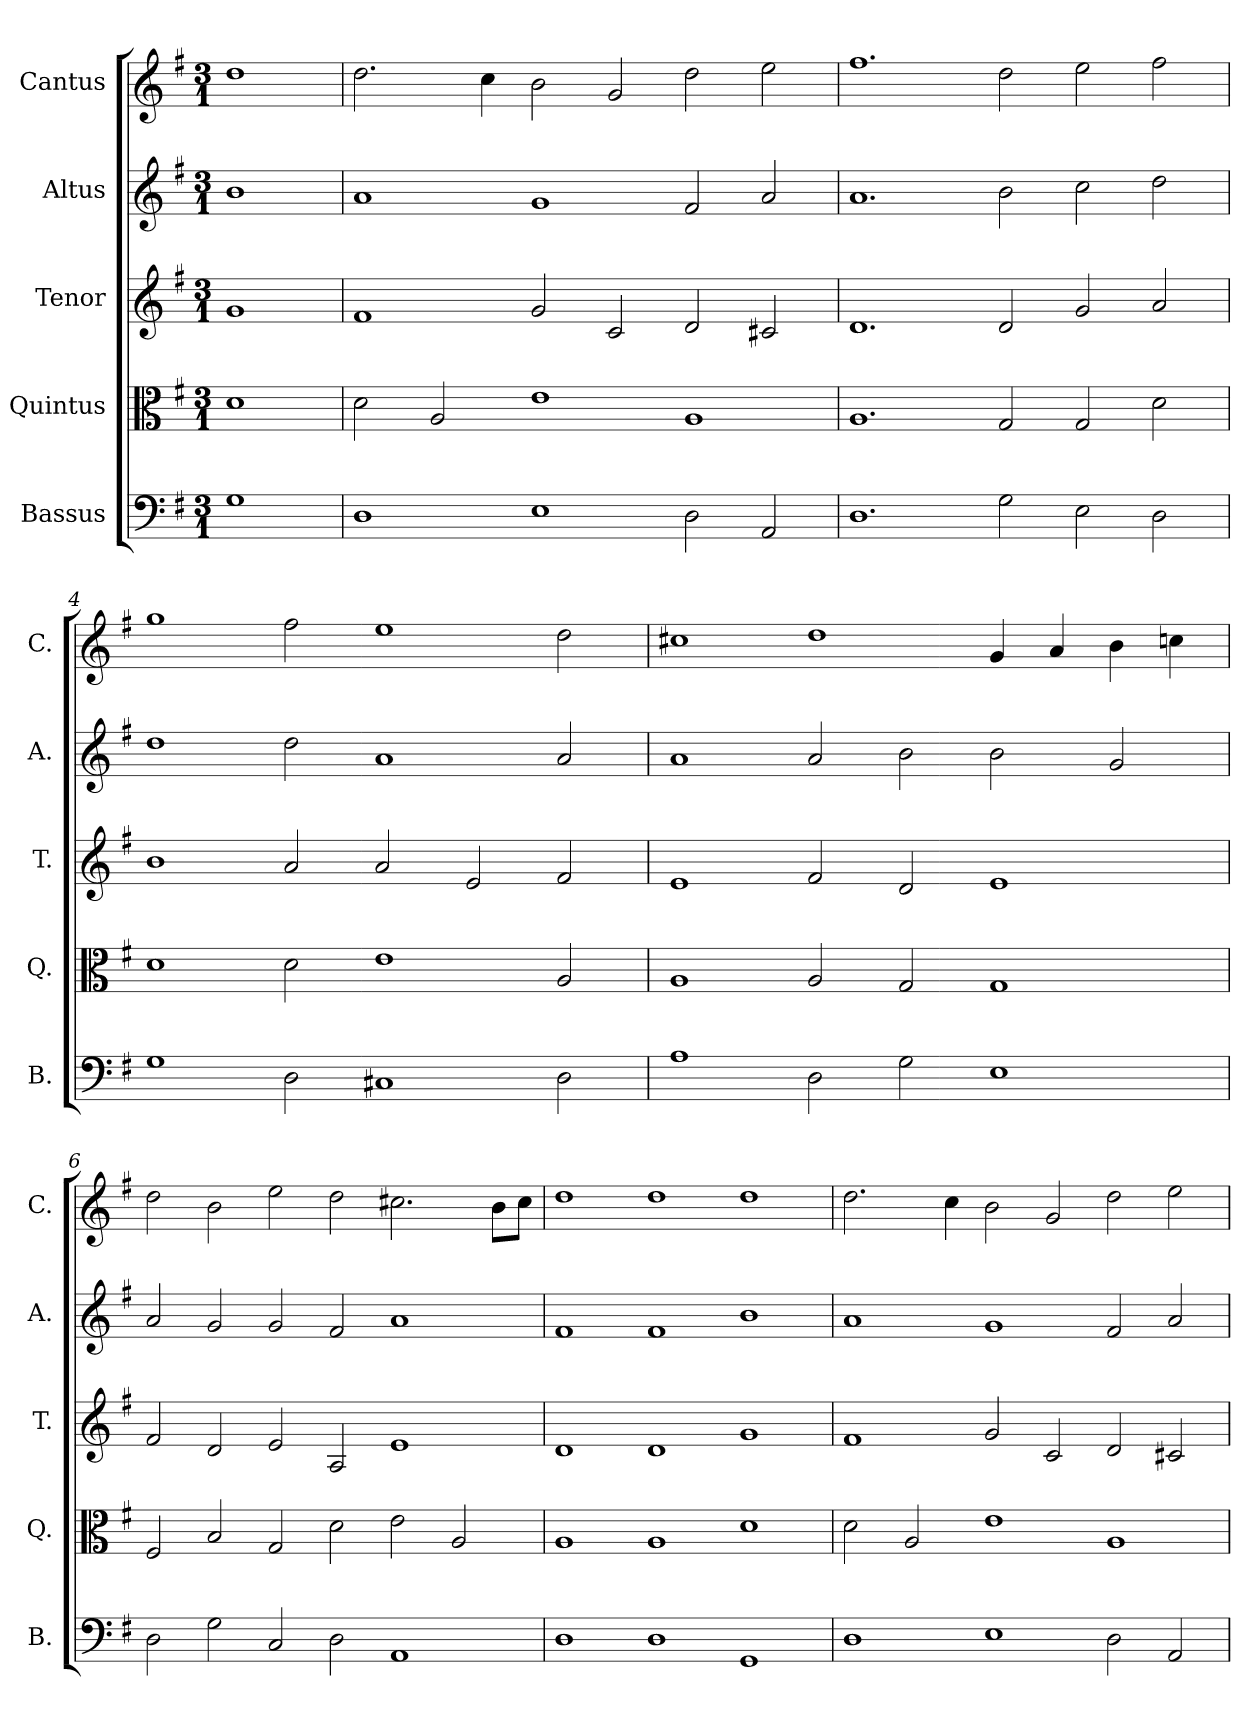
**kern	**kern	**kern	**kern	**kern
*part5	*part4	*part3	*part2	*part1
*staff5	*staff4	*staff3	*staff2	*staff1
*I"Bassus	*I"Quintus	*I"Tenor	*I"Altus	*I"Cantus
*I'B.	*I'Q.	*I'T.	*I'A.	*I'C.
*clefF4	*clefC3	*clefG2	*clefG2	*clefG2
*k[f#]	*k[f#]	*k[f#]	*k[f#]	*k[f#]
*G:	*G:	*G:	*G:	*G:
*M3/1	*M3/1	*M3/1	*M3/1	*M3/1
=1	=1	=1	=1	=1
1G	1d	1g	1b	1dd
=2	=2	=2	=2	=2
1D	2d\	1f#	1a	2.dd\
.	2A/	.	.	.
.	.	.	.	4cc\
1E	1e	2g/	1g	2b\
.	.	2c/	.	2g/
2D\	1A	2d/	2f#/	2dd\
2AA/	.	2c#X/	2a/	2ee\
=3	=3	=3	=3	=3
1.D	1.A	1.d	1.a	1.ff#
2G\	2G/	2d/	2b\	2dd\
2E\	2G/	2g/	2cc\	2ee\
2D\	2d\	2a/	2dd\	2ff#\
=4	=4	=4	=4	=4
1G	1d	1b	1dd	1gg
2D\	2d\	2a/	2dd\	2ff#\
1C#X	1e	2a/	1a	1ee
.	.	2e/	.	.
2D\	2A/	2f#/	2a/	2dd\
=5	=5	=5	=5	=5
1A	1A	1e	1a	1cc#X
2D\	2A/	2f#/	2a/	1dd
2G\	2G/	2d/	2b\	.
1E	1G	1e	2b\	4g/
.	.	.	.	4a/
.	.	.	2g/	4b\
.	.	.	.	4ccn\
=6	=6	=6	=6	=6
2D\	2F#/	2f#/	2a/	2dd\
2G\	2B/	2d/	2g/	2b\
2C/	2G/	2e/	2g/	2ee\
2D\	2d\	2A/	2f#/	2dd\
1AA	2e\	1e	1a	2.cc#X\
.	2A/	.	.	.
.	.	.	.	8b\L
.	.	.	.	8cc#\J
=7	=7	=7	=7	=7
1D	1A	1d	1f#	1dd
1D	1A	1d	1f#	1dd
1GG	1d	1g	1b	1dd
=8	=8	=8	=8	=8
1D	2d\	1f#	1a	2.dd\
.	2A/	.	.	.
.	.	.	.	4cc\
1E	1e	2g/	1g	2b\
.	.	2c/	.	2g/
2D\	1A	2d/	2f#/	2dd\
2AA/	.	2c#X/	2a/	2ee\
=	=	=	=	=
*-	*-	*-	*-	*-
